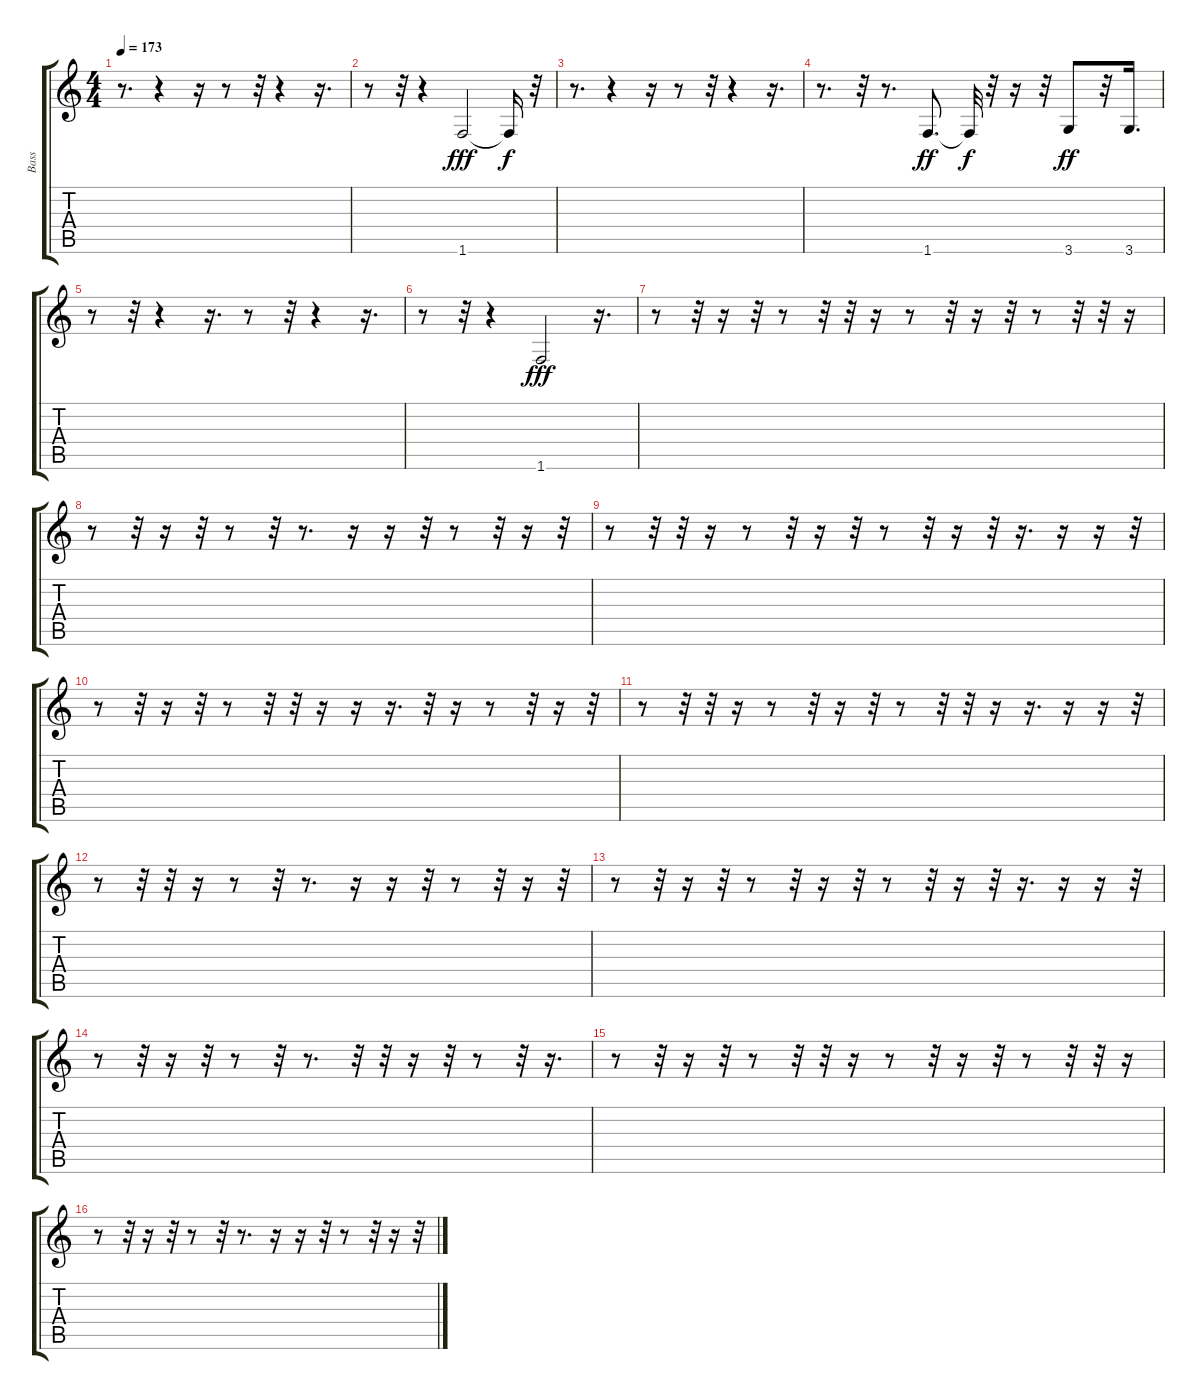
\track ("Bass" "Bass") {instrument electricbassfinger}
\staff {score tabs}
\tuning (E4 B3 G3 D3 A2 E2) {hide}
\ts (4 4)
\tempo 173
\clef g2
\ks c
r.8{d dy ff} r.4 r.16 r.8 r.32 r.4 r.16{d} |
r.8 r.32 r.4 1.6.2{dy fff} 1.6{t}.16{dy f} r.32 |
r.8{d} r.4 r.16 r.8 r.32 r.4 r.16{d} |
r.8{d} r.32 r.8{d} 1.6.8{d dy ff} 1.6{t}.32{dy f} r.32 r.16 r.32 3.6.8{dy ff} r.32 3.6.16{d} |
r.8 r.32 r.4 r.16{d} r.8 r.32 r.4 r.16{d} |
r.8 r.32 r.4 1.6.2{dy fff} r.16{d} |
r.8 r.32 r.16 r.32 r.8 r.32 r.32 r.16 r.8 r.32 r.16 r.32 r.8 r.32 r.32 r.16 |
r.8 r.32 r.16 r.32 r.8 r.32 r.8{d} r.16 r.16 r.32 r.8 r.32 r.16 r.32 |
r.8 r.32 r.32 r.16 r.8 r.32 r.16 r.32 r.8 r.32 r.16 r.32 r.16{d} r.16 r.16 r.32 |
r.8 r.32 r.16 r.32 r.8 r.32 r.32 r.16 r.16 r.16{d} r.32 r.16 r.8 r.32 r.16 r.32 |
r.8 r.32 r.32 r.16 r.8 r.32 r.16 r.32 r.8 r.32 r.32 r.16 r.16{d} r.16 r.16 r.32 |
r.8 r.32 r.32 r.16 r.8 r.32 r.8{d} r.16 r.16 r.32 r.8 r.32 r.16 r.32 |
r.8 r.32 r.16 r.32 r.8 r.32 r.16 r.32 r.8 r.32 r.16 r.32 r.16{d} r.16 r.16 r.32 |
r.8 r.32 r.16 r.32 r.8 r.32 r.8{d} r.32 r.32 r.16 r.32 r.8 r.32 r.16{d} |
r.8 r.32 r.16 r.32 r.8 r.32 r.32 r.16 r.8 r.32 r.16 r.32 r.8 r.32 r.32 r.16 |
r.8 r.32 r.16 r.32 r.8 r.32 r.8{d} r.16 r.16 r.32 r.8 r.32 r.16 r.32
